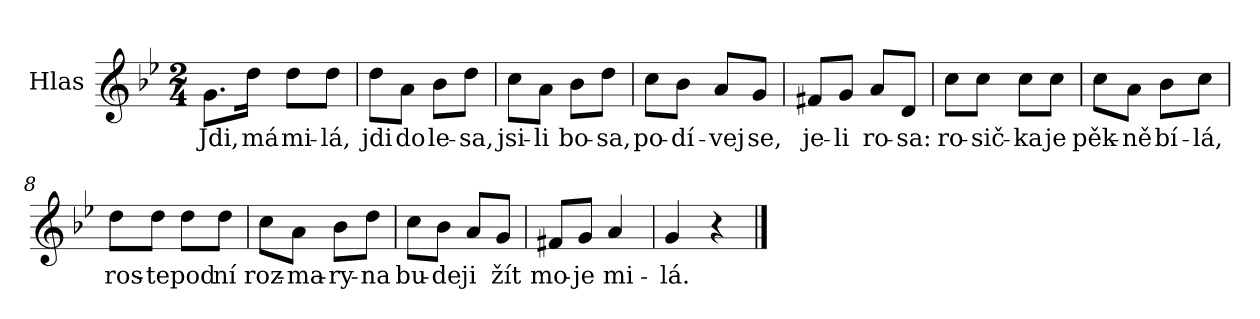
**kern	**text
*part1	*part1
*staff1	*staff1
*I"Hlas	*
*I'Hl.	*
*clefG2	*
*k[b-e-]	*
*M2/4	*
*MM50	*
=1	=1
!	!LO:LY:b
8.g\L	Jdi,
!	!LO:LY:b
16dd\Jk	má
!	!LO:LY:b
8dd\L	mi-
!	!LO:LY:b
8dd\J	-lá,
=2	=2
!	!LO:LY:b
8dd\L	jdi
!	!LO:LY:b
8a\J	do
!	!LO:LY:b
8b-\L	le-
!	!LO:LY:b
8dd\J	-sa,
=3	=3
!	!LO:LY:b
8cc\L	jsi-
!	!LO:LY:b
8a\J	-li
!	!LO:LY:b
8b-\L	bo-
!	!LO:LY:b
8dd\J	-sa,
=4	=4
!	!LO:LY:b
8cc\L	po-
!	!LO:LY:b
8b-\J	-dí-
!	!LO:LY:b
8a/L	-vej
!	!LO:LY:b
8g/J	se,
=5	=5
!	!LO:LY:b
8f#X/L	je-
!	!LO:LY:b
8g/J	-li
!	!LO:LY:b
8a/L	ro-
!	!LO:LY:b
8d/J	-sa:
=6	=6
!	!LO:LY:b
8cc\L	ro-
!	!LO:LY:b
8cc\J	-sič-
!	!LO:LY:b
8cc\L	-ka
!	!LO:LY:b
8cc\J	je
!!LO:LB:g=z
=7	=7
!	!LO:LY:b
8cc\L	pěk-
!	!LO:LY:b
8a\J	-ně
!	!LO:LY:b
8b-\L	bí-
!	!LO:LY:b
8cc\J	-lá,
=8	=8
!	!LO:LY:b
8dd\L	ros-
!	!LO:LY:b
8dd\J	-te
!	!LO:LY:b
8dd\L	pod
!	!LO:LY:b
8dd\J	ní
=9	=9
!	!LO:LY:b
8cc\L	roz-
!	!LO:LY:b
8a\J	-ma-
!	!LO:LY:b
8b-\L	-ry-
!	!LO:LY:b
8dd\J	-na
=10	=10
!	!LO:LY:b
8cc\L	bu-
!	!LO:LY:b
8b-\J	-de
!	!LO:LY:b
8a/L	ji
!	!LO:LY:b
8g/J	žít
=11	=11
!	!LO:LY:b
8f#X/L	mo-
!	!LO:LY:b
8g/J	-je
!	!LO:LY:b
4a/	mi-
=12	=12
!	!LO:LY:b
4g/	-lá.
4r	.
==	==
*-	*-
